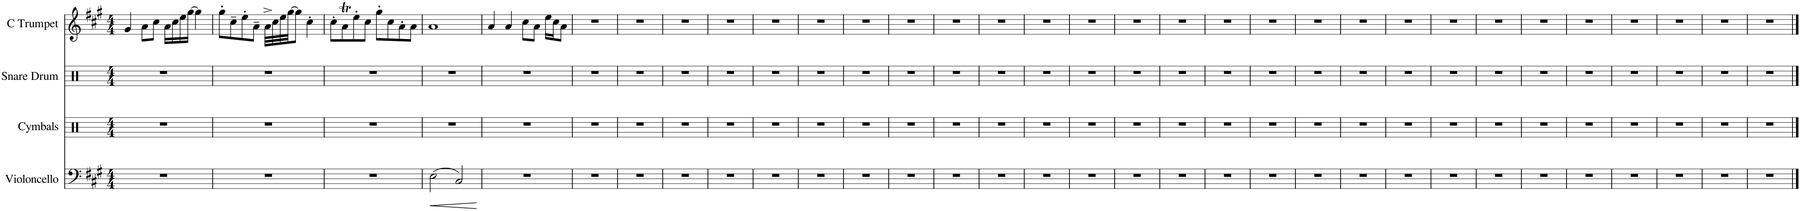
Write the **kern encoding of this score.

**kern	**dynam	**kern	**kern	**kern
*part4	*part4	*part3	*part2	*part1
*staff4	*staff4	*staff3	*staff2	*staff1
*I"Violoncello	*	*I"Cymbals	*I"Snare Drum	*I"C Trumpet
*I'Vc.	*	*I'Cym.	*I'S.D.	*I'C Tpt.
*clefF4	*	*clefX	*clefX	*clefG2
*k[f#c#g#]	*	*k[]	*k[]	*k[f#c#g#]
*M4/4	*	*M4/4	*M4/4	*M4/4
=1	=1	=1	=1	=1
1r	.	1r	1r	4g#/
.	.	.	.	8a\L
.	.	.	.	8cc#\J
.	.	.	.	16a\LL
.	.	.	.	16cc#\
.	.	.	.	16ee\
.	.	.	.	[16gg#\JJ
.	.	.	.	4gg#\]
=2	=2	=2	=2	=2
1r	.	1r	1r	8gg#'\L
.	.	.	.	8cc#~\
.	.	.	.	8ee'\
.	.	.	.	8a~\J
.	.	.	.	32a^\LLL
.	.	.	.	32cc#\
.	.	.	.	32ee\
.	.	.	.	[32gg#\JJ
.	.	.	.	8gg#\J]
.	.	.	.	4cc#'\
=3	=3	=3	=3	=3
1r	.	1r	1r	8cc#'\L
.	.	.	.	8aT\
.	.	.	.	8ee'\
.	.	.	.	8cc#\J
.	.	.	.	8gg#'\L
.	.	.	.	8cc#\
.	.	.	.	8a'\
.	.	.	.	8a\J
=4	=4	=4	=4	=4
!	!LO:HP:b	!	!	!
(2E\	<	1r	1r	1a
2C#/)	.	.	.	.
.	[	.	.	.
=5	=5	=5	=5	=5
1r	.	1r	1r	4a/
.	.	.	.	4a/
.	.	.	.	8cc#\L
.	.	.	.	8a\J
.	.	.	.	16ee\LL
.	.	.	.	16cc#\J
.	.	.	.	8a\J
=6	=6	=6	=6	=6
1r	.	1r	1r	1r
=7	=7	=7	=7	=7
1r	.	1r	1r	1r
=8	=8	=8	=8	=8
1r	.	1r	1r	1r
=9	=9	=9	=9	=9
1r	.	1r	1r	1r
=10	=10	=10	=10	=10
1r	.	1r	1r	1r
=11	=11	=11	=11	=11
1r	.	1r	1r	1r
=12	=12	=12	=12	=12
1r	.	1r	1r	1r
=13	=13	=13	=13	=13
1r	.	1r	1r	1r
=14	=14	=14	=14	=14
1r	.	1r	1r	1r
=15	=15	=15	=15	=15
1r	.	1r	1r	1r
=16	=16	=16	=16	=16
1r	.	1r	1r	1r
=17	=17	=17	=17	=17
1r	.	1r	1r	1r
=18	=18	=18	=18	=18
1r	.	1r	1r	1r
=19	=19	=19	=19	=19
1r	.	1r	1r	1r
=20	=20	=20	=20	=20
1r	.	1r	1r	1r
=21	=21	=21	=21	=21
1r	.	1r	1r	1r
=22	=22	=22	=22	=22
1r	.	1r	1r	1r
=23	=23	=23	=23	=23
1r	.	1r	1r	1r
=24	=24	=24	=24	=24
1r	.	1r	1r	1r
=25	=25	=25	=25	=25
1r	.	1r	1r	1r
=26	=26	=26	=26	=26
1r	.	1r	1r	1r
=27	=27	=27	=27	=27
1r	.	1r	1r	1r
=28	=28	=28	=28	=28
1r	.	1r	1r	1r
=29	=29	=29	=29	=29
1r	.	1r	1r	1r
=30	=30	=30	=30	=30
1r	.	1r	1r	1r
=31	=31	=31	=31	=31
1r	.	1r	1r	1r
=32	=32	=32	=32	=32
1r	.	1r	1r	1r
==	==	==	==	==
*-	*-	*-	*-	*-
